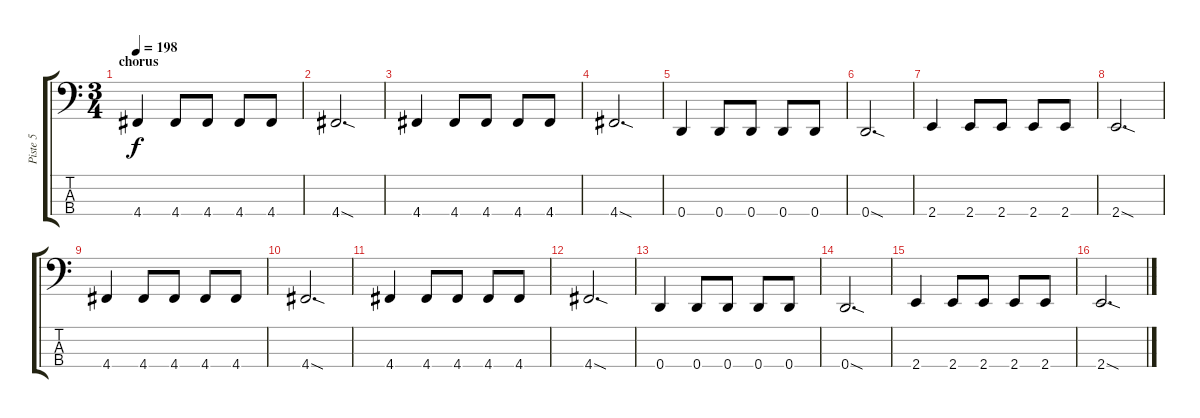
\track ("Piste 5" "Piste 5") {instrument electricbassfinger}
\staff {score tabs}
\tuning (G2 D2 A1 D1) {hide}
\ts (3 4)
\section ("" "chorus")
\tempo 198
\clef f4
\ks c
4.4.4{dy f} 4.4.8 4.4.8 4.4.8 4.4.8 |
4.4{sod}.2{d} |
4.4.4 4.4.8 4.4.8 4.4.8 4.4.8 |
4.4{sod}.2{d} |
0.4.4 0.4.8 0.4.8 0.4.8 0.4.8 |
0.4{sod}.2{d} |
2.4.4 2.4.8 2.4.8 2.4.8 2.4.8 |
2.4{sod}.2{d} |
4.4.4 4.4.8 4.4.8 4.4.8 4.4.8 |
4.4{sod}.2{d} |
4.4.4 4.4.8 4.4.8 4.4.8 4.4.8 |
4.4{sod}.2{d} |
0.4.4 0.4.8 0.4.8 0.4.8 0.4.8 |
0.4{sod}.2{d} |
2.4.4 2.4.8 2.4.8 2.4.8 2.4.8 |
2.4{sod}.2{d}
